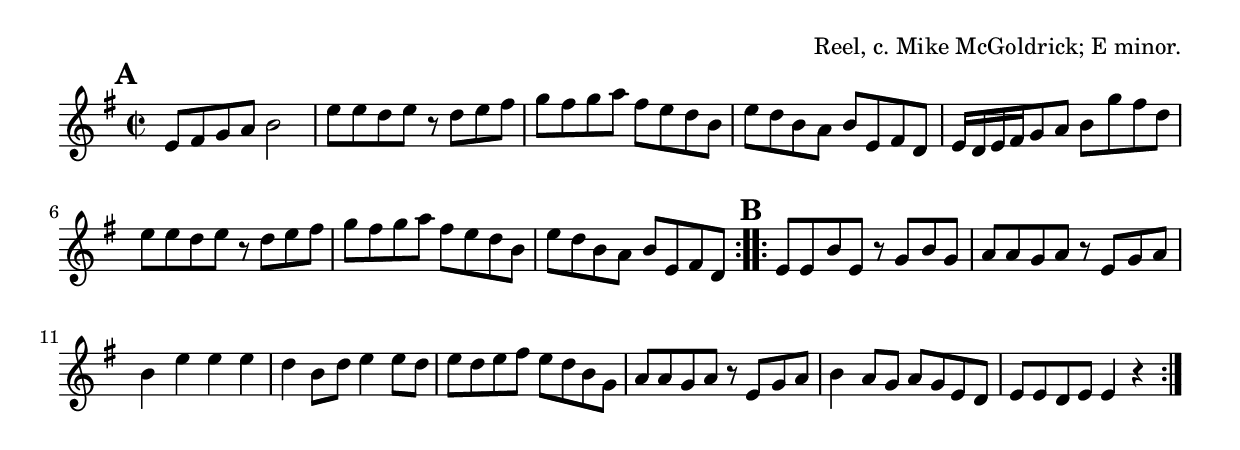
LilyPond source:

\version "2.18.2"
\include "util.ly"

\tocItem \markup "The Trip to Ireland"

\score {
  <<
    \relative e' {
      \time 2/2
      \key e \minor

      \repeat volta 2 {
        \mark \default
        e8 fis g a b2 |
        e8 e d e r d e fis |
        g fis g a fis e d b |
        e d b a b e, fis d |

        e16 d e fis g8 a b g' fis d |
        e e d e r d e fis |
        g fis g a fis e d b |
        e d b a b e, fis d |
      }

      \repeat volta 2 {
        \mark \default
        e e b' e, r g b g |
        a a g a r e g a |
        b4 e e e |
        d b8 d e4 e8 d |

        e d e fis e d b g |
        a a g a r e g a |
        b4 a8 g a g e d |
        e e d e e4 r |
      }
    }
  >>

  \header {
    title="The Trip to Ireland"
    opus="Reel, c. Mike McGoldrick; E minor."
  }
  \layout {indent=0}
}